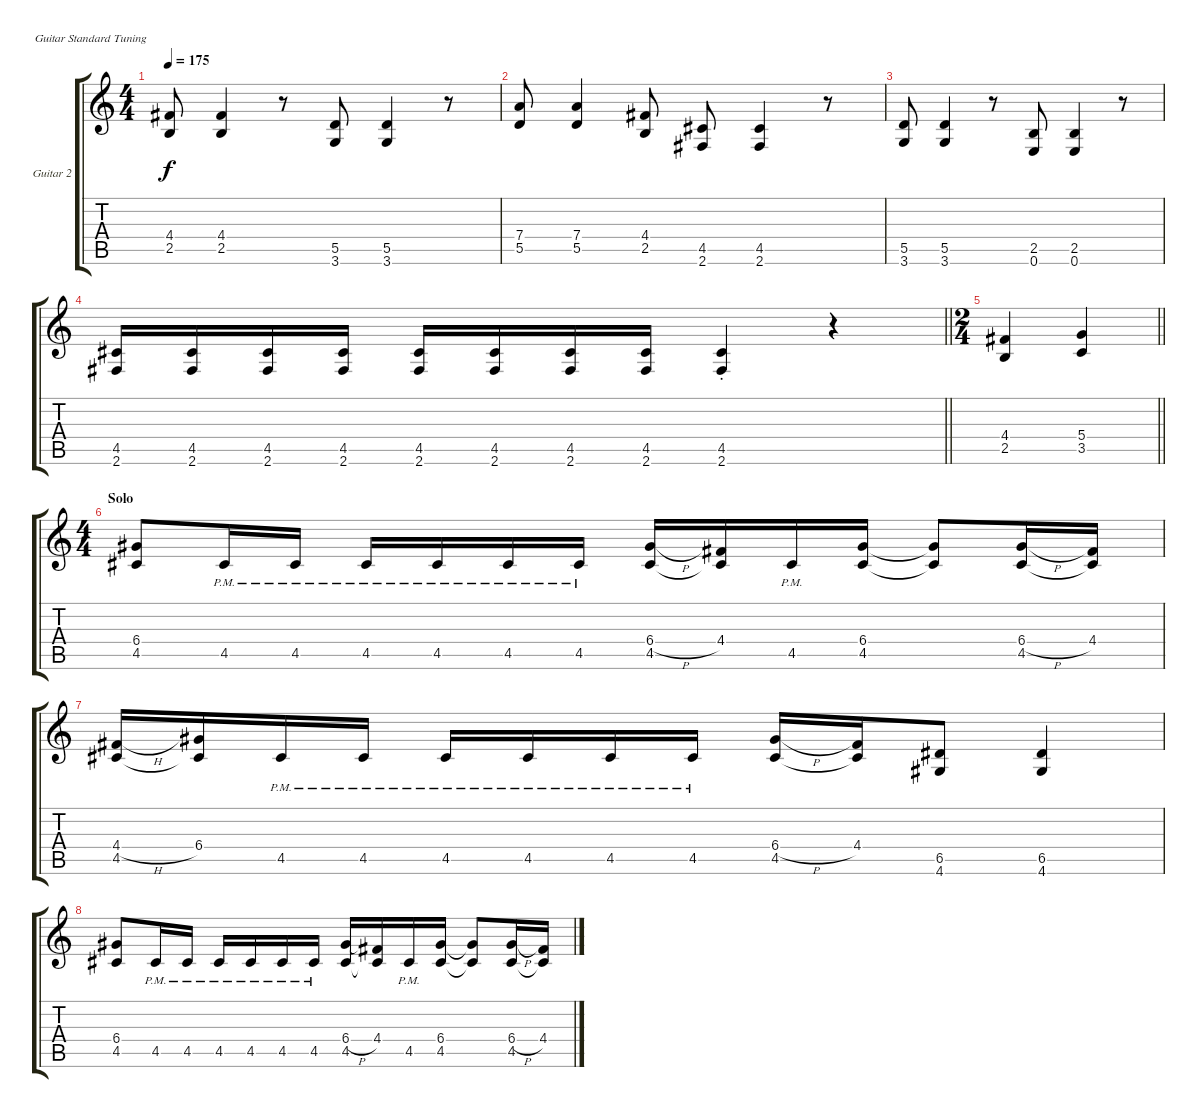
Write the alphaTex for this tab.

\bracketExtendMode groupsimilarinstruments
\firstSystemTrackNameOrientation horizontal
\otherSystemsTrackNameOrientation horizontal
\track ("Guitar 2" "Guitar 2") {instrument overdrivenguitar}
\staff {score tabs}
\tuning (E4 B3 G3 D3 A2 E2)
\ts (4 4)
\tempo 175
\clef g2
\ks c
(4.4 2.5).8{dy f} (4.4 2.5).4 r.8 (5.5 3.6).8 (5.5 3.6).4 r.8 |
(7.4 5.5).8 (7.4 5.5).4 (4.4 2.5).8 (4.5 2.6).8 (4.5 2.6).4 r.8 |
(5.5 3.6).8 (5.5 3.6).4 r.8 (2.5 0.6).8 (2.5 0.6).4 r.8 |
\barLineRight lightlight
(4.5 2.6).16 (4.5 2.6).16 (4.5 2.6).16 (4.5 2.6).16 (4.5 2.6).16 (4.5 2.6).16 (4.5 2.6).16 (4.5 2.6).16 (4.5{st} 2.6{st}).4 r.4 |
\ts (2 4)
\beaming (8 2 2)
\barLineRight lightlight
(4.4 2.5).4 (5.4 3.5).4 |
\ts (4 4)
\beaming (8 2 2 2 2)
\section ("" "Solo")
(6.4 4.5).8 4.5{pm}.16 4.5{pm}.16 4.5{pm}.16 4.5{pm}.16 4.5{pm}.16 4.5{pm}.16 (6.4{h} 4.5).16 (4.4 4.5{t}).16 4.5{pm}.16 (6.4 4.5).16 (6.4{t} 4.5{t}).8 (6.4{h} 4.5).16 (4.4 4.5{t}).16 |
(4.4{h} 4.5).16 (6.4 4.5{t}).16 4.5{pm}.16 4.5{pm}.16 4.5{pm}.16 4.5{pm}.16 4.5{pm}.16 4.5{pm}.16 (6.4{h} 4.5).16 (4.4 4.5{t}).16 (6.5 4.6).8 (6.5 4.6).4 |
(6.4 4.5).8 4.5{pm}.16 4.5{pm}.16 4.5{pm}.16 4.5{pm}.16 4.5{pm}.16 4.5{pm}.16 (6.4{h} 4.5).16 (4.4 4.5{t}).16 4.5{pm}.16 (6.4 4.5).16 (6.4{t} 4.5{t}).8 (6.4{h} 4.5).16 (4.4 4.5{t}).16
